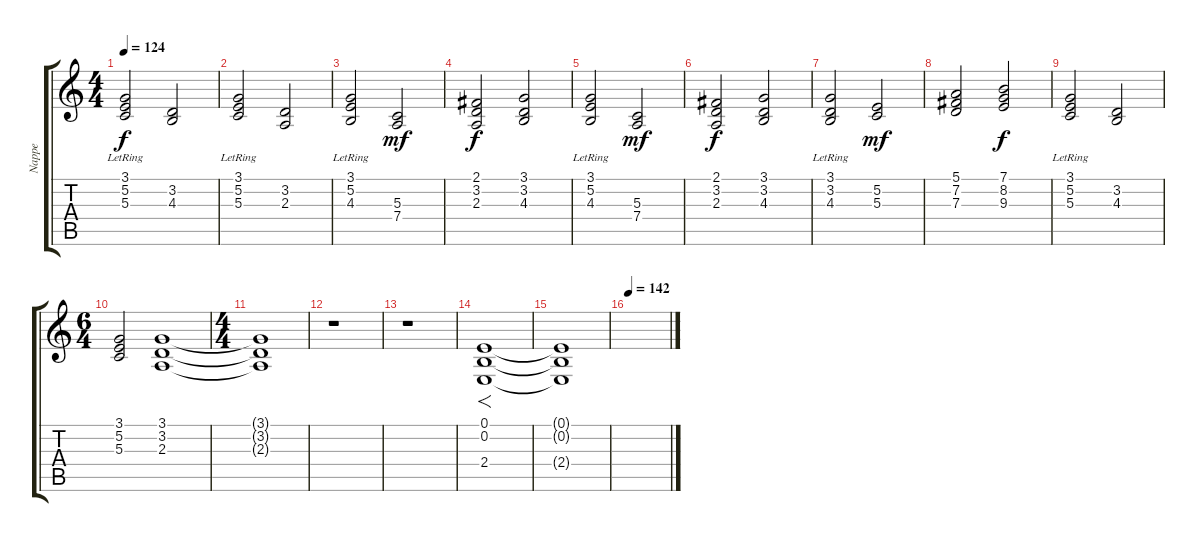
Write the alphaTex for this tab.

\track ("Nappe" "Nappe") {instrument stringensemble1}
\staff {score tabs}
\tuning (E4 B3 G3 D3 A2 E2) {hide}
\ts (4 4)
\tempo 124
\clef g2
\ks c
(3.1{lr} 5.2 5.3).2{dy f} (3.2 4.3).2 |
(3.1{lr} 5.2 5.3).2 (3.2 2.3).2 |
(3.1{lr} 5.2{lr} 4.3).2 (5.3 7.4).2{dy mf} |
(2.1 3.2 2.3).2{dy f} (3.1 3.2 4.3).2 |
(3.1{lr} 5.2{lr} 4.3).2 (5.3 7.4).2{dy mf} |
(2.1 3.2 2.3).2{dy f} (3.1 3.2 4.3).2 |
(3.1{lr} 3.2 4.3).2 (5.2 5.3).2{dy mf} |
(5.1 7.2 7.3).2 (7.1 8.2 9.3).2{dy f} |
(3.1{lr} 5.2 5.3).2 (3.2 4.3).2 |
\ts (6 4)
(3.1 5.2 5.3).2 (3.1 3.2 2.3).1 |
\ts (4 4)
(3.1{t} 3.2{t} 2.3{t}).1 |
r.1 |
r.1 |
(0.1 0.2 2.4).1{f} |
(0.1{t} 0.2{t} 2.4{t}).1 |
\tempo 142
